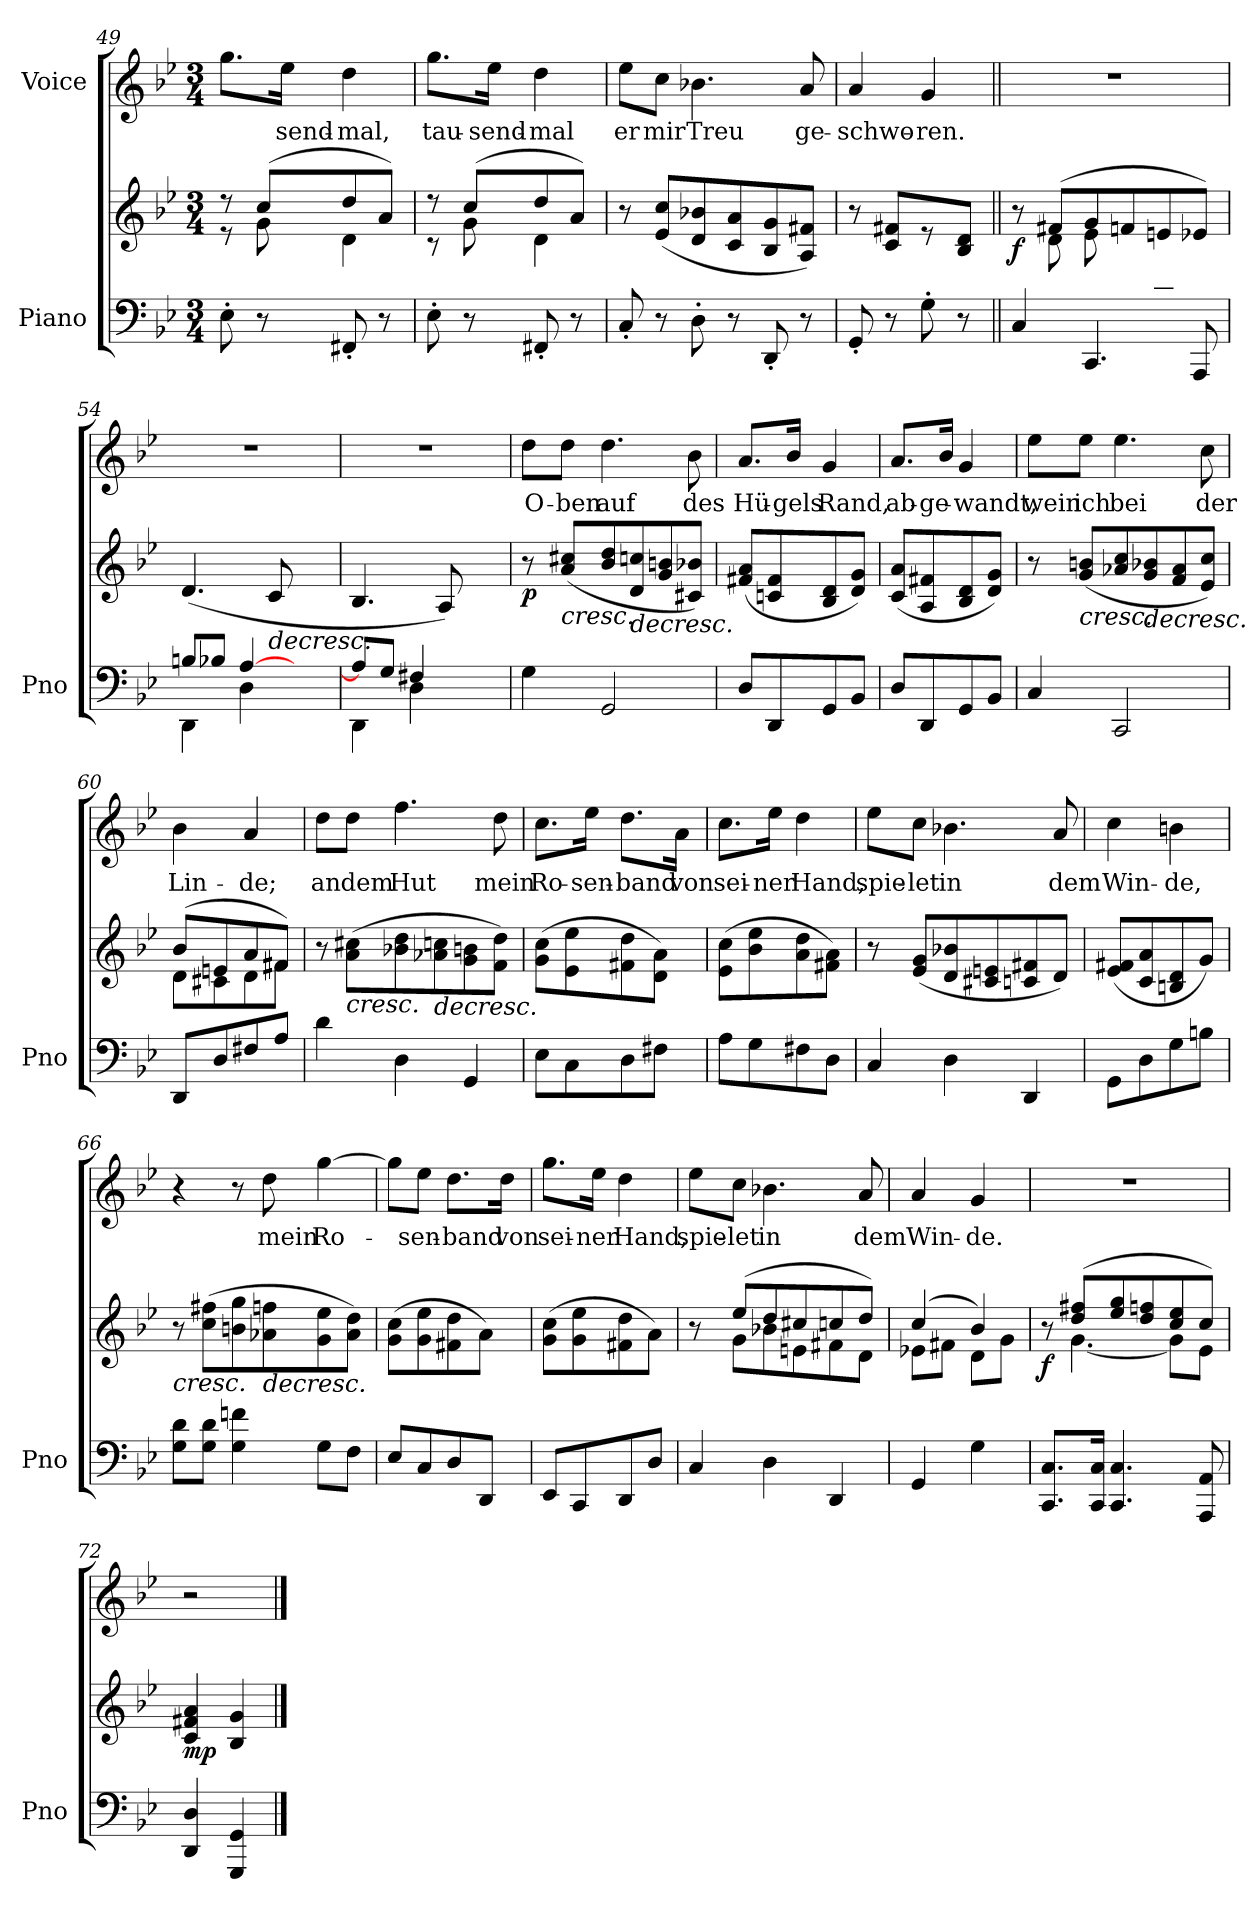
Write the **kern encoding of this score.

**kern	**kern	**dynam	**kern	**text
*part2	*part2	*part2	*part1	*part1
*staff3	*staff2	*staff2/3	*staff1	*staff1
*I"Piano	*	*	*I"Voice	*
*I'Pno	*	*	*	*
*clefF4	*clefG2	*	*clefG2	*
*k[b-e-]	*k[b-e-]	*	*k[b-e-]	*
*M3/4	*M3/4	*	*M3/4	*
=49	=49	=49	=49	=49
*	*^	*	*	*
8E-'\	8r	8r	.	8.gg\L	.
8r	(>8cc/L	8g\	.	.	.
!	!	!	!	!	!LO:LY:b
.	.	.	.	16ee-\Jk	-send-
!	!	!	!	!	!LO:LY:b
8FF#X'/	8dd/	4d\	.	4dd\	-mal,
8r	8a/J)	.	.	.	.
=50	=50	=50	=50	=50	=50
!	!	!	!	!	!LO:LY:b
8E-'\	8r	8r	.	8.gg\L	tau-
8r	(>8cc/L	8g\	.	.	.
!	!	!	!	!	!LO:LY:b
.	.	.	.	16ee-\Jk	-send-
!	!	!	!	!	!LO:LY:b
8FF#X'/	8dd/	4d\	.	4dd\	-mal
8r	8a/J)	.	.	.	.
*	*v	*v	*	*	*
=51	=51	=51	=51	=51
!	!	!	!	!LO:LY:b
8C'/	8r	.	8ee-\L	er
!	!	!	!	!LO:LY:b
8r	(<8e-/ 8cc/L	.	8cc\J	mir
!	!	!	!	!LO:LY:b
8D'\	8d/ 8b-X/	.	4.b-X\	Treu
8r	8c/ 8a/	.	.	.
8DD'/	8B-/ 8g/	.	.	.
!	!	!	!	!LO:LY:b
8r	8A/ 8f#X/J)	.	8a/	ge-
=52	=52	=52	=52	=52
!	!	!	!	!LO:LY:b
8GG'/	8r	.	4a/	-schwo-
8r	8c/ 8f#X/L	.	.	.
!	!	!	!	!LO:LY:b
8G'\	8r	.	4g/	-ren.
8r	8B-/ 8d/J	.	.	.
!!LO:PB:g=z
=53||	=53||	=53||	=53||	=53||
*^	*^	*	*	*
!	!	!	!	!LO:DY:b	!	!
8ryy	4C/	8r	8ryy	f	2.r	.
4ryy	.	(>8f#X/L	8d\L	.	.	.
.	4.CC/	8g/	8e-\	.	.	.
8G/	.	8fn/	4.ryy	.	.	.
8c/	.	8en/	.	.	.	.
8F#X/J	8AAA/	8e-X/J)	.	.	.	.
*	*	*v	*v	*	*	*
=54	=54	=54	=54	=54	=54
8Bn/L	4DD\	(>4.d/	.	2.r	.
8B-X/J	.	.	.	.	.
[4A/	4D\	.	.	.	.
!	!	!	!LO:HP:b	!	!
.	.	8c/	>	.	.
4ryy	4ryy	4ryy	.	.	.
=55	=55	=55	=55	=55	=55
8A/L]	4DD\	4.B-/	.	2.r	.
8G/J	.	.	.	.	.
4F#X/	4D\	.	.	.	.
.	.	8A/)	.	.	.
4ryy	4ryy	4ryy	.	.	.
=56	=56	=56	=56	=56	=56
!	!	!	!LO:DY:b	!	!LO:LY:b
*v	*v	*	*	*	*
4G\	8r	p	8dd\L	O-
!	!	!LO:HP:b	!	!LO:LY:b
.	(<8a/ 8cc#X/L	<	8dd\J	-ben
!	!	!	!	!LO:LY:b
2GG/	8b-/ 8dd/	.	4.dd\	auf
!	!	!LO:HP:n=1:b	!	!
.	8d/ 8ccn/	] >	.	.
.	8g/ 8bn/	.	.	.
!	!	!	!	!LO:LY:b
.	8c#X/ 8b-X/J)	[	8b-\	des
=57	=57	=57	=57	=57
!	!	!	!	!LO:LY:b
8D/L	(<8f#X/ 8a/L	.	8.a/L	Hü-
8DD/	8cn/ 8f#/	.	.	.
!	!	!	!	!LO:LY:b
.	.	.	16b-/Jk	-gels
!	!	!	!	!LO:LY:b
8GG/	8B-/ 8d/	.	4g/	Rand,
8BB-/J	8d/ 8g/J)	.	.	.
!!LO:LB:g=z
=58	=58	=58	=58	=58
!	!	!	!	!LO:LY:b
8D/L	(<8c/ 8a/L	.	8.a/L	ab-
8DD/	8A/ 8f#X/	.	.	.
!	!	!	!	!LO:LY:b
.	.	.	16b-/Jk	-ge-
!	!	!	!	!LO:LY:b
8GG/	8B-/ 8d/	.	4g/	-wandt,
8BB-/J	8d/ 8g/J)	.	.	.
=59	=59	=59	=59	=59
!	!	!	!	!LO:LY:b
4C/	8r	.	8ee-\L	wein
!	!	!LO:HP:b	!	!LO:LY:b
.	(<8g/ 8bn/L	<	8ee-\J	ich
!	!	!	!	!LO:LY:b
2CC/	8a-X/ 8cc/	.	4.ee-\	bei
!	!	!LO:HP:n=1:b	!	!
.	8g/ 8b-X/	] >	.	.
.	8f/ 8a-/	.	.	.
!	!	!	!	!LO:LY:b
.	8e-/ 8cc/J)	.	8cc\	der
.	.	[	.	.
=60	=60	=60	=60	=60
*	*^	*	*	*
!	!	!	!	!	!LO:LY:b
8DD/L	(>8b-/L	8d\L	.	4b-\	Lin-
8D/	8en/	8c#X\	.	.	.
!	!	!	!	!	!LO:LY:b
8F#X/	8a/	8d\	.	4a/	-de;
8A/J	8f#X/J)	8f#\J	.	.	.
=61	=61	=61	=61	=61	=61
!	!	!	!	!	!LO:LY:b
*	*v	*v	*	*	*
4d\	8r	.	8dd\L	an
!	!	!LO:HP:b	!	!LO:LY:b
.	(>8a\ 8cc#X\L	<	8dd\J	dem
!	!	!	!	!LO:LY:b
4D\	8b-X\ 8dd\	.	4.ff\	Hut
!	!	!LO:HP:n=1:b	!	!
.	8a-X\ 8ccn\	] >	.	.
4GG/	8g\ 8bn\	.	.	.
!	!	!	!	!LO:LY:b
.	8f\ 8dd\J)	.	8dd\	mein
.	.	[	.	.
=62	=62	=62	=62	=62
!	!	!	!	!LO:LY:b
8E-\L	(>8g\ 8cc\L	.	8.cc\L	Ro-
8C\	8e-\ 8ee-\	.	.	.
!	!	!	!	!LO:LY:b
.	.	.	16ee-\Jk	-sen-
!	!	!	!	!LO:LY:b
8D\	8f#X\ 8dd\	.	8.dd\L	-band
8F#X\J	8d\ 8a\J)	.	.	.
!	!	!	!	!LO:LY:b
.	.	.	16a\Jk	von
!!LO:LB:g=z
=63	=63	=63	=63	=63
!	!	!	!	!LO:LY:b
8A\L	(>8e-\ 8cc\L	.	8.cc\L	sei-
8G\	8b-\ 8ee-\	.	.	.
!	!	!	!	!LO:LY:b
.	.	.	16ee-\Jk	-ner
!	!	!	!	!LO:LY:b
8F#X\	8a\ 8dd\	.	4dd\	Hand,
8D\J	8f#X\ 8a\J)	.	.	.
=64	=64	=64	=64	=64
!	!	!	!	!LO:LY:b
4C/	8r	.	8ee-\L	spie-
!	!	!	!	!LO:LY:b
.	(<8e-/ 8g/L	.	8cc\J	let
!	!	!	!	!LO:LY:b
4D\	8d/ 8b-X/	.	4.b-X\	in
.	8c#X/ 8en/	.	.	.
4DD/	8cn/ 8f#X/	.	.	.
!	!	!	!	!LO:LY:b
.	8d/J)	.	8a/	dem
=65	=65	=65	=65	=65
!	!	!	!	!LO:LY:b
8GG\L	(<8e-/ 8f#X/L	.	4cc\	Win-
8D\	8c/ 8a/	.	.	.
!	!	!	!	!LO:LY:b
8G\	8Bn/ 8d/	.	4bn\	-de,
8Bn\J	8g/J)	.	.	.
=66	=66	=66	=66	=66
!	!	!LO:HP:b	!	!
8G\ 8d\L	8r	<	4r	.
8G\ 8d\J	(>8cc\ 8ff#X\L	.	.	.
4G\ 4fn\	8bn\ 8gg\	.	8r	.
!	!	!LO:HP:n=1:b	!	!LO:LY:b
.	8a-X\ 8ffn\	] >	8dd\	mein
!	!	!	!	!LO:LY:b
8G\L	8g\ 8ee-\	.	[4gg\	Ro-
8F\J	8a-\ 8dd\J)	.	.	.
.	.	[	.	.
=67	=67	=67	=67	=67
8E-/L	(>8g\ 8cc\L	.	8gg\L]	.
!	!	!	!	!LO:LY:b
8C/	8g\ 8ee-\	.	8ee-\J	-sen-
!	!	!	!	!LO:LY:b
8D/	8f#X\ 8dd\	.	8.dd\L	-band
8DD/J	8a\J)	.	.	.
!	!	!	!	!LO:LY:b
.	.	.	16dd\Jk	von
!!LO:LB:g=z
=68	=68	=68	=68	=68
!	!	!	!	!LO:LY:b
8EE-/L	(>8g\ 8cc\L	.	8.gg\L	sei-
8CC/	8g\ 8ee-\	.	.	.
!	!	!	!	!LO:LY:b
.	.	.	16ee-\Jk	-ner
!	!	!	!	!LO:LY:b
8DD/	8f#X\ 8dd\	.	4dd\	Hand,
8D/J	8a\J)	.	.	.
=69	=69	=69	=69	=69
*	*^	*	*	*
!	!	!	!	!	!LO:LY:b
4C/	8r	8ryy	.	8ee-\L	spie-
!	!	!	!	!	!LO:LY:b
.	(>8ee-/L	8g\L	.	8cc\J	-let
!	!	!	!	!	!LO:LY:b
4D\	8dd/	8b-X\	.	4.b-X\	in
.	8cc#X/	8en\	.	.	.
4DD/	8ccn/	8f#X\	.	.	.
!	!	!	!	!	!LO:LY:b
.	8dd/J)	8d\J	.	8a/	dem
=70	=70	=70	=70	=70	=70
!	!	!	!	!	!LO:LY:b
4GG/	(>4cc/	8e-X\L	.	4a/	Win-
.	.	8f#X\J	.	.	.
!	!	!	!	!	!LO:LY:b
4G\	4b-/)	8d\L	.	4g/	-de.
.	.	8g\J	.	.	.
=71	=71	=71	=71	=71	=71
!	!	!	!LO:DY:b	!	!
8.CC/ 8.C/L	8r	8ryy	f	2.r	.
.	(>8dd/ 8ff#X/L	[4.g\	.	.	.
16CC/ 16C/Jk	.	.	.	.	.
4.CC/ 4.C/	8ee-/ 8gg/	.	.	.	.
.	8dd/ 8ffn/	.	.	.	.
.	8cc/ 8ee-/	8g\L]	.	.	.
8AAA/ 8AA/	8cc/J)	8e-\J	]	.	.
=72	=72	=72	=72	=72	=72
!	!	!	!LO:DY:b	!	!
*	*v	*v	*	*	*
4DD/ 4D/	4c/ 4f#X/ 4a/	mp	2r	.
4GGG/ 4GG/	4B-/ 4g/	.	.	.
==	==	==	==	==
*-	*-	*-	*-	*-
